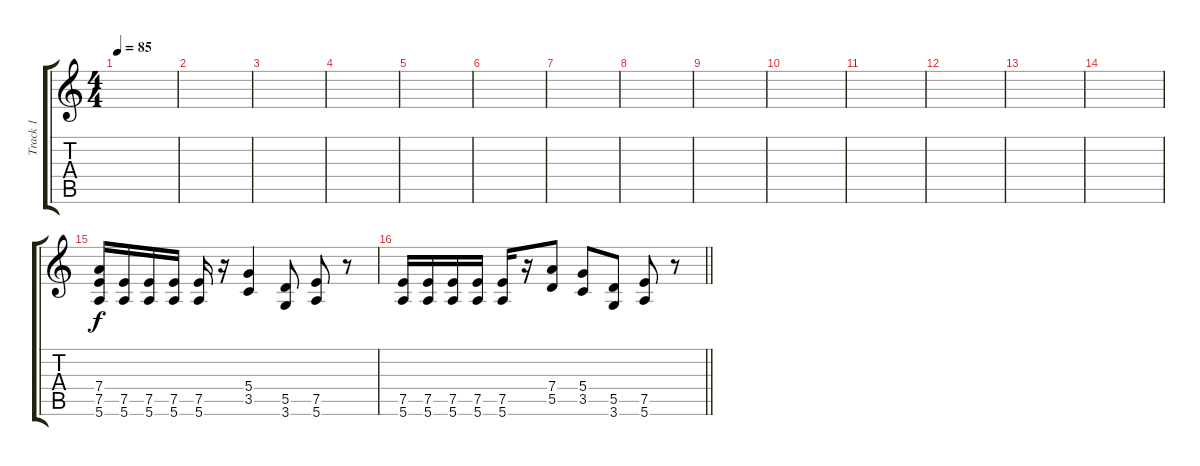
\track ("Track 1" "Track 1") {instrument distortionguitar}
\staff {score tabs}
\tuning (E4 B3 G3 D3 A2 E2) {hide}
\ts (4 4)
\tempo 85
\clef g2
\ks c
|
|
|
|
|
|
|
|
|
|
|
|
|
|
(7.4 7.5 5.6).16 (7.5 5.6).16 (7.5 5.6).16 (7.5 5.6).16 (7.5 5.6).16 r.16 (5.4 3.5).4 (5.5 3.6).8 (7.5 5.6).8 r.8 |
\barLineRight lightlight
(7.5 5.6).16 (7.5 5.6).16 (7.5 5.6).16 (7.5 5.6).16 (7.5 5.6).16 r.16 (7.4 5.5).8 (5.4 3.5).8 (5.5 3.6).8 (7.5 5.6).8 r.8
